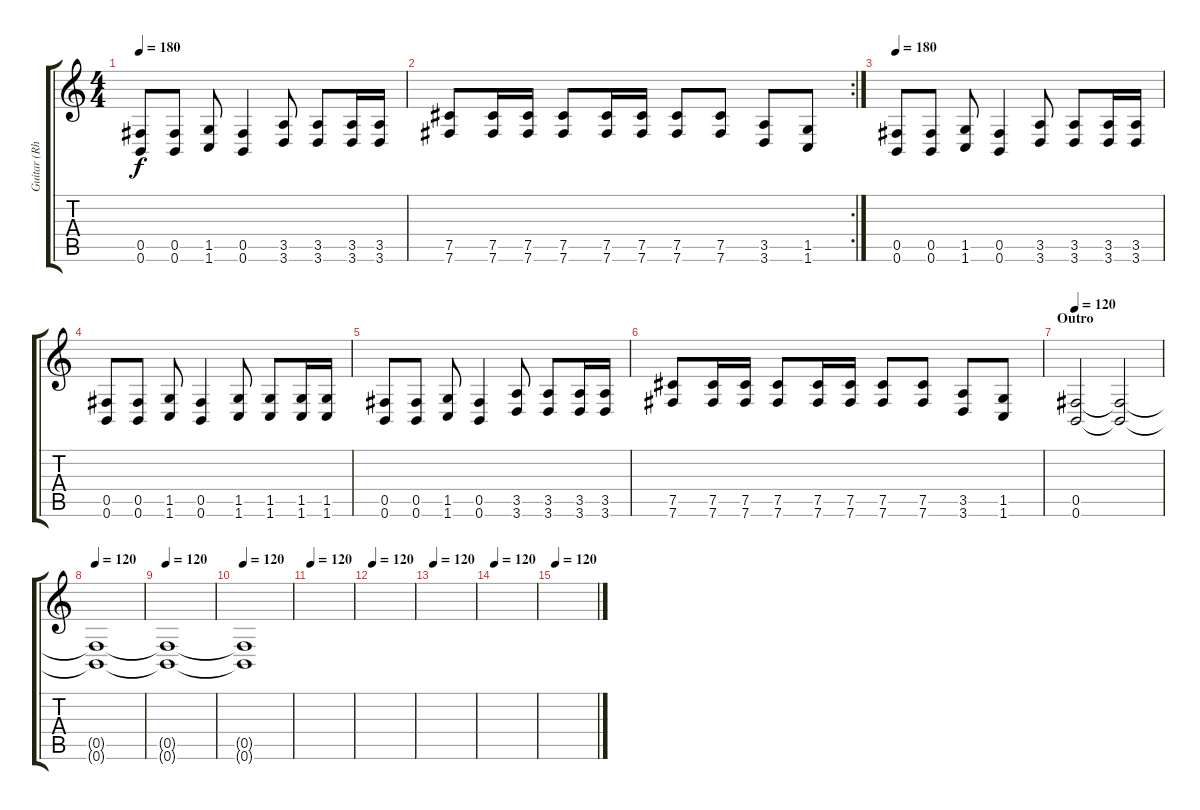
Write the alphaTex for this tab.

\track ("Guitar (Rhythm)" "Guitar (Rh") {instrument distortionguitar}
\staff {score tabs}
\tuning (Db4 Ab3 E3 B2 Gb2 B1) {hide}
\ts (4 4)
\tempo 180
\clef g2
\ks c
(0.5 0.6).8{dy f} (0.5 0.6).8 (1.5 1.6).8 (0.5 0.6).4 (3.5 3.6).8 (3.5 3.6).8 (3.5 3.6).16 (3.5 3.6).16 |
\rc 2
(7.5 7.6).8 (7.5 7.6).16 (7.5 7.6).16 (7.5 7.6).8 (7.5 7.6).16 (7.5 7.6).16 (7.5 7.6).8 (7.5 7.6).8 (3.5 3.6).8 (1.5 1.6).8 |
\tempo 180
(0.5 0.6).8{volume 13} (0.5 0.6).8 (1.5 1.6).8 (0.5 0.6).4 (3.5 3.6).8 (3.5 3.6).8 (3.5 3.6).16 (3.5 3.6).16 |
(0.5 0.6).8 (0.5 0.6).8 (1.5 1.6).8 (0.5 0.6).4 (1.5 1.6).8 (1.5 1.6).8 (1.5 1.6).16 (1.5 1.6).16 |
(0.5 0.6).8 (0.5 0.6).8 (1.5 1.6).8 (0.5 0.6).4 (3.5 3.6).8 (3.5 3.6).8 (3.5 3.6).16 (3.5 3.6).16 |
(7.5 7.6).8 (7.5 7.6).16 (7.5 7.6).16 (7.5 7.6).8 (7.5 7.6).16 (7.5 7.6).16 (7.5 7.6).8 (7.5 7.6).8 (3.5 3.6).8 (1.5 1.6).8 |
\section ("" "Outro")
\tempo 120
(0.5 0.6).2{volume 16 balance 0} (0.5{t} 0.6{t}).2{volume 3} |
\tempo 120
(0.5{t} 0.6{t}).1 |
\tempo 120
(0.5{t} 0.6{t}).1 |
\tempo 120
(0.5{t} 0.6{t}).1 |
\tempo 120
|
\tempo 120
|
\tempo 120
|
\tempo 120
|
\tempo 120
